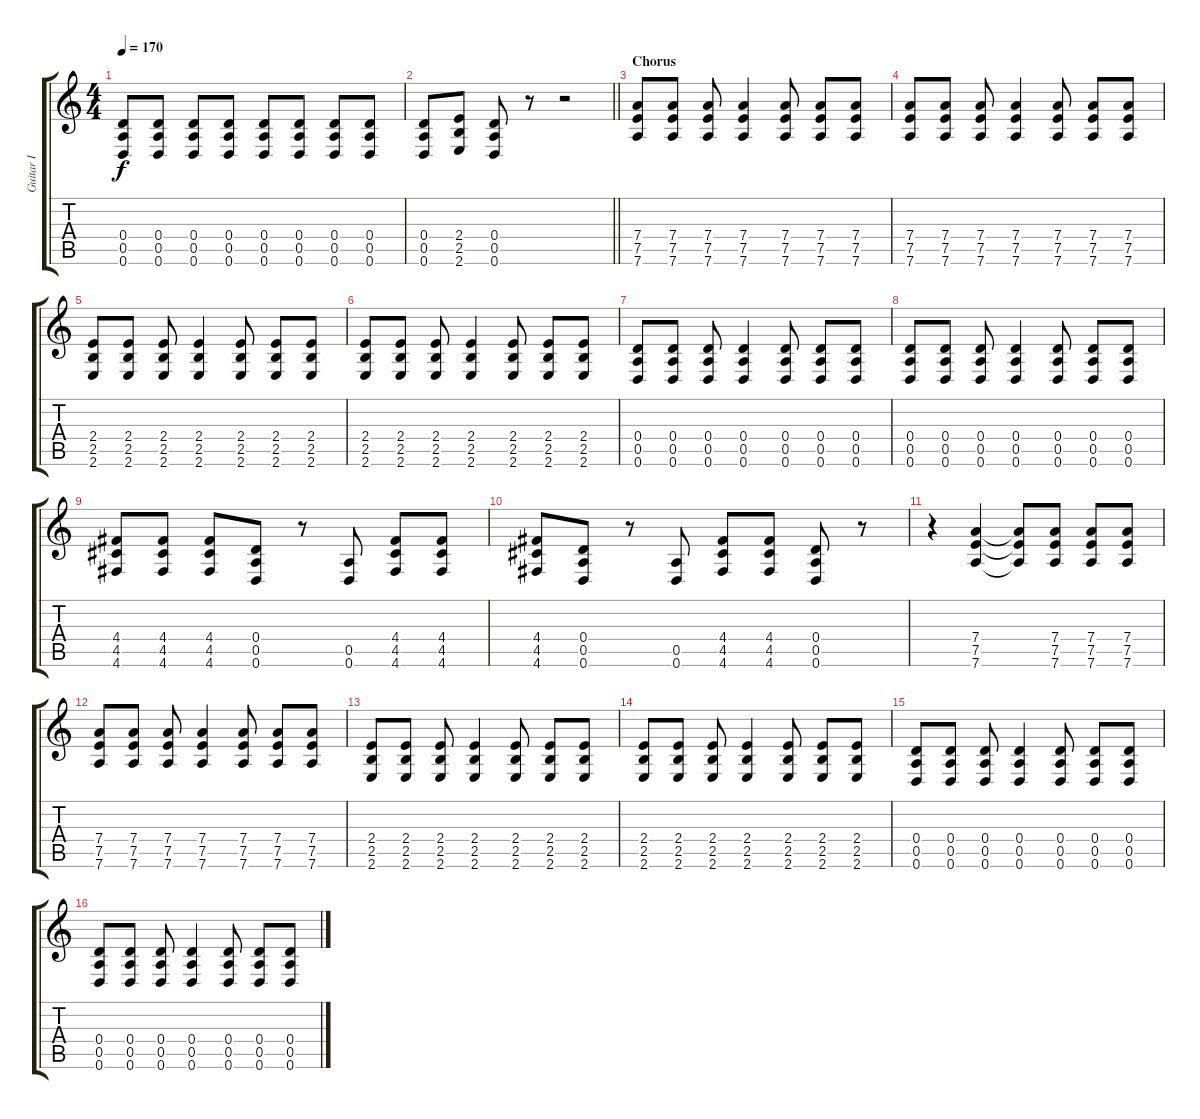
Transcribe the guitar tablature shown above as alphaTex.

\track ("Guitar I" "Guitar I") {instrument overdrivenguitar}
\staff {score tabs}
\tuning (E4 B3 G3 D3 A2 D2) {hide}
\ts (4 4)
\tempo 170
\clef g2
\ks c
(0.4 0.5 0.6).8{dy f} (0.4 0.5 0.6).8 (0.4 0.5 0.6).8 (0.4 0.5 0.6).8 (0.4 0.5 0.6).8 (0.4 0.5 0.6).8 (0.4 0.5 0.6).8 (0.4 0.5 0.6).8 |
\barLineRight lightlight
(0.4 0.5 0.6).8 (2.4 2.5 2.6).8 (0.4 0.5 0.6).8 r.8 r.2 |
\section ("" "Chorus")
(7.4 7.5 7.6).8 (7.4 7.5 7.6).8 (7.4 7.5 7.6).8 (7.4 7.5 7.6).4 (7.4 7.5 7.6).8 (7.4 7.5 7.6).8 (7.4 7.5 7.6).8 |
(7.4 7.5 7.6).8 (7.4 7.5 7.6).8 (7.4 7.5 7.6).8 (7.4 7.5 7.6).4 (7.4 7.5 7.6).8 (7.4 7.5 7.6).8 (7.4 7.5 7.6).8 |
(2.4 2.5 2.6).8 (2.4 2.5 2.6).8 (2.4 2.5 2.6).8 (2.4 2.5 2.6).4 (2.4 2.5 2.6).8 (2.4 2.5 2.6).8 (2.4 2.5 2.6).8 |
(2.4 2.5 2.6).8 (2.4 2.5 2.6).8 (2.4 2.5 2.6).8 (2.4 2.5 2.6).4 (2.4 2.5 2.6).8 (2.4 2.5 2.6).8 (2.4 2.5 2.6).8 |
(0.4 0.5 0.6).8 (0.4 0.5 0.6).8 (0.4 0.5 0.6).8 (0.4 0.5 0.6).4 (0.4 0.5 0.6).8 (0.4 0.5 0.6).8 (0.4 0.5 0.6).8 |
(0.4 0.5 0.6).8 (0.4 0.5 0.6).8 (0.4 0.5 0.6).8 (0.4 0.5 0.6).4 (0.4 0.5 0.6).8 (0.4 0.5 0.6).8 (0.4 0.5 0.6).8 |
(4.4 4.5 4.6).8 (4.4 4.5 4.6).8 (4.4 4.5 4.6).8 (0.4 0.5 0.6).8 r.8 (0.5 0.6).8 (4.4 4.5 4.6).8 (4.4 4.5 4.6).8 |
(4.4 4.5 4.6).8 (0.4 0.5 0.6).8 r.8 (0.5 0.6).8 (4.4 4.5 4.6).8 (4.4 4.5 4.6).8 (0.4 0.5 0.6).8 r.8 |
r.4 (7.4 7.5 7.6).4 (7.4{t} 7.5{t} 7.6{t}).8 (7.4 7.5 7.6).8 (7.4 7.5 7.6).8 (7.4 7.5 7.6).8 |
(7.4 7.5 7.6).8 (7.4 7.5 7.6).8 (7.4 7.5 7.6).8 (7.4 7.5 7.6).4 (7.4 7.5 7.6).8 (7.4 7.5 7.6).8 (7.4 7.5 7.6).8 |
(2.4 2.5 2.6).8 (2.4 2.5 2.6).8 (2.4 2.5 2.6).8 (2.4 2.5 2.6).4 (2.4 2.5 2.6).8 (2.4 2.5 2.6).8 (2.4 2.5 2.6).8 |
(2.4 2.5 2.6).8 (2.4 2.5 2.6).8 (2.4 2.5 2.6).8 (2.4 2.5 2.6).4 (2.4 2.5 2.6).8 (2.4 2.5 2.6).8 (2.4 2.5 2.6).8 |
(0.4 0.5 0.6).8 (0.4 0.5 0.6).8 (0.4 0.5 0.6).8 (0.4 0.5 0.6).4 (0.4 0.5 0.6).8 (0.4 0.5 0.6).8 (0.4 0.5 0.6).8 |
(0.4 0.5 0.6).8 (0.4 0.5 0.6).8 (0.4 0.5 0.6).8 (0.4 0.5 0.6).4 (0.4 0.5 0.6).8 (0.4 0.5 0.6).8 (0.4 0.5 0.6).8
